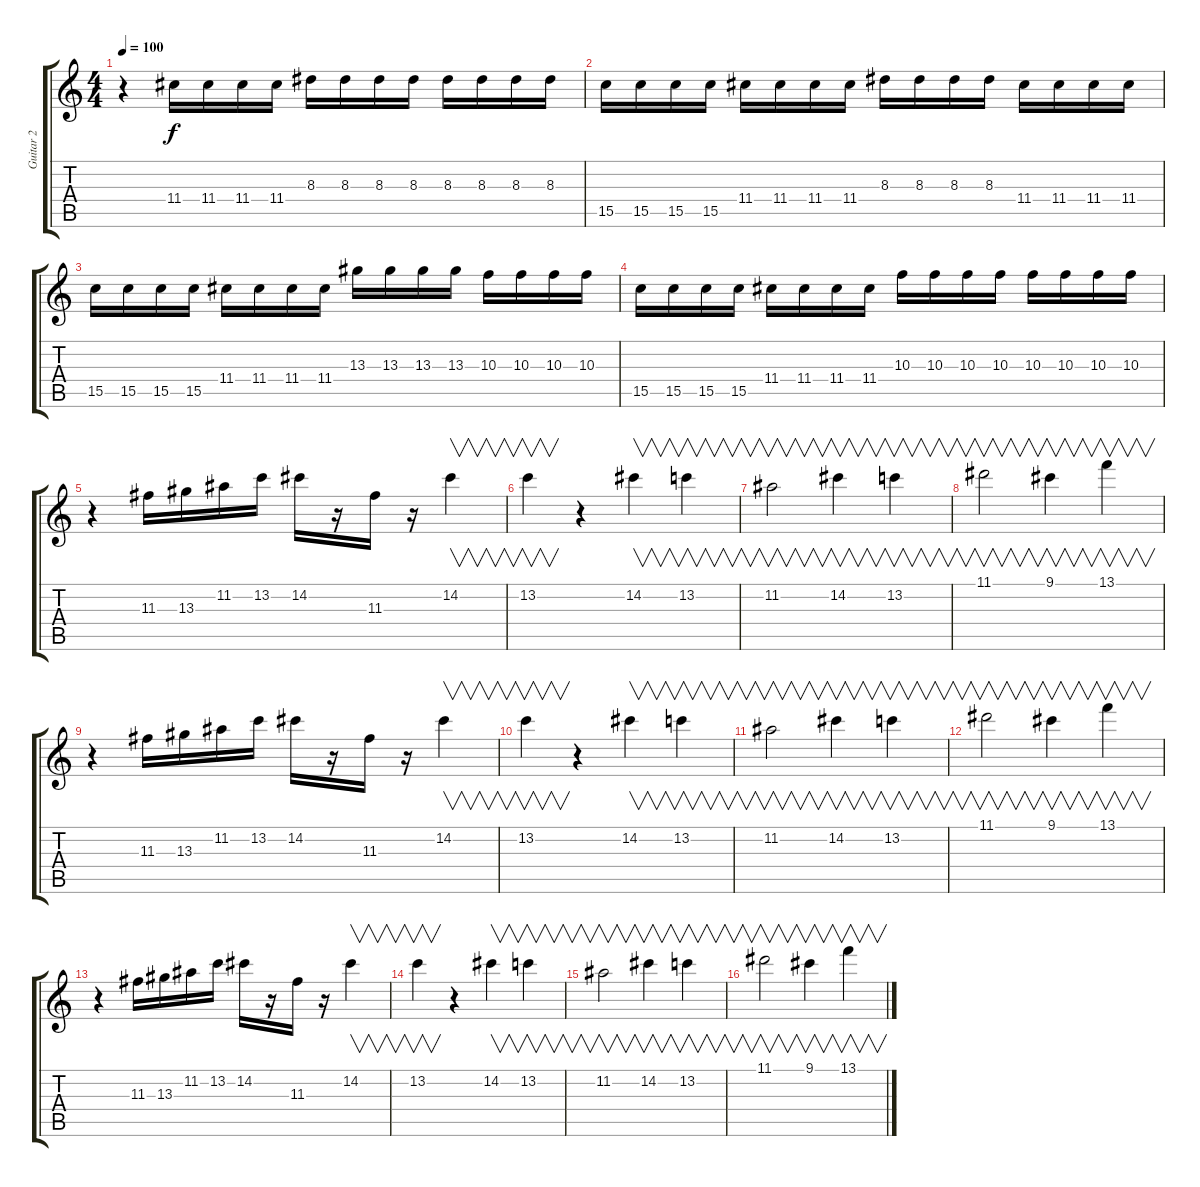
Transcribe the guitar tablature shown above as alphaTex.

\track ("Guitar 2" "Guitar 2") {instrument distortionguitar}
\staff {score tabs}
\tuning (E4 B3 G3 D3 A2 E2) {hide}
\ts (4 4)
\tempo 100
\clef g2
\ks c
r.4{dy f} 11.4.16 11.4.16 11.4.16 11.4.16 8.3.16 8.3.16 8.3.16 8.3.16 8.3.16 8.3.16 8.3.16 8.3.16 |
15.5.16 15.5.16 15.5.16 15.5.16 11.4.16 11.4.16 11.4.16 11.4.16 8.3.16 8.3.16 8.3.16 8.3.16 11.4.16 11.4.16 11.4.16 11.4.16 |
15.5.16 15.5.16 15.5.16 15.5.16 11.4.16 11.4.16 11.4.16 11.4.16 13.3.16 13.3.16 13.3.16 13.3.16 10.3.16 10.3.16 10.3.16 10.3.16 |
15.5.16 15.5.16 15.5.16 15.5.16 11.4.16 11.4.16 11.4.16 11.4.16 10.3.16 10.3.16 10.3.16 10.3.16 10.3.16 10.3.16 10.3.16 10.3.16 |
r.4 11.3.16 13.3.16 11.2.16 13.2.16 14.2.16 r.16 11.3.16 r.16 14.2.4{v} |
13.2.4{v} r.4 14.2.4{v} 13.2.4{v} |
11.2.2{v} 14.2.4{v} 13.2.4{v} |
11.1.2{v} 9.1.4{v} 13.1.4{v} |
r.4 11.3.16 13.3.16 11.2.16 13.2.16 14.2.16 r.16 11.3.16 r.16 14.2.4{v} |
13.2.4{v} r.4 14.2.4{v} 13.2.4{v} |
11.2.2{v} 14.2.4{v} 13.2.4{v} |
11.1.2{v} 9.1.4{v} 13.1.4{v} |
r.4 11.3.16 13.3.16 11.2.16 13.2.16 14.2.16 r.16 11.3.16 r.16 14.2.4{v} |
13.2.4{v} r.4 14.2.4{v} 13.2.4{v} |
11.2.2{v} 14.2.4{v} 13.2.4{v} |
11.1.2{v} 9.1.4{v} 13.1.4{v}
